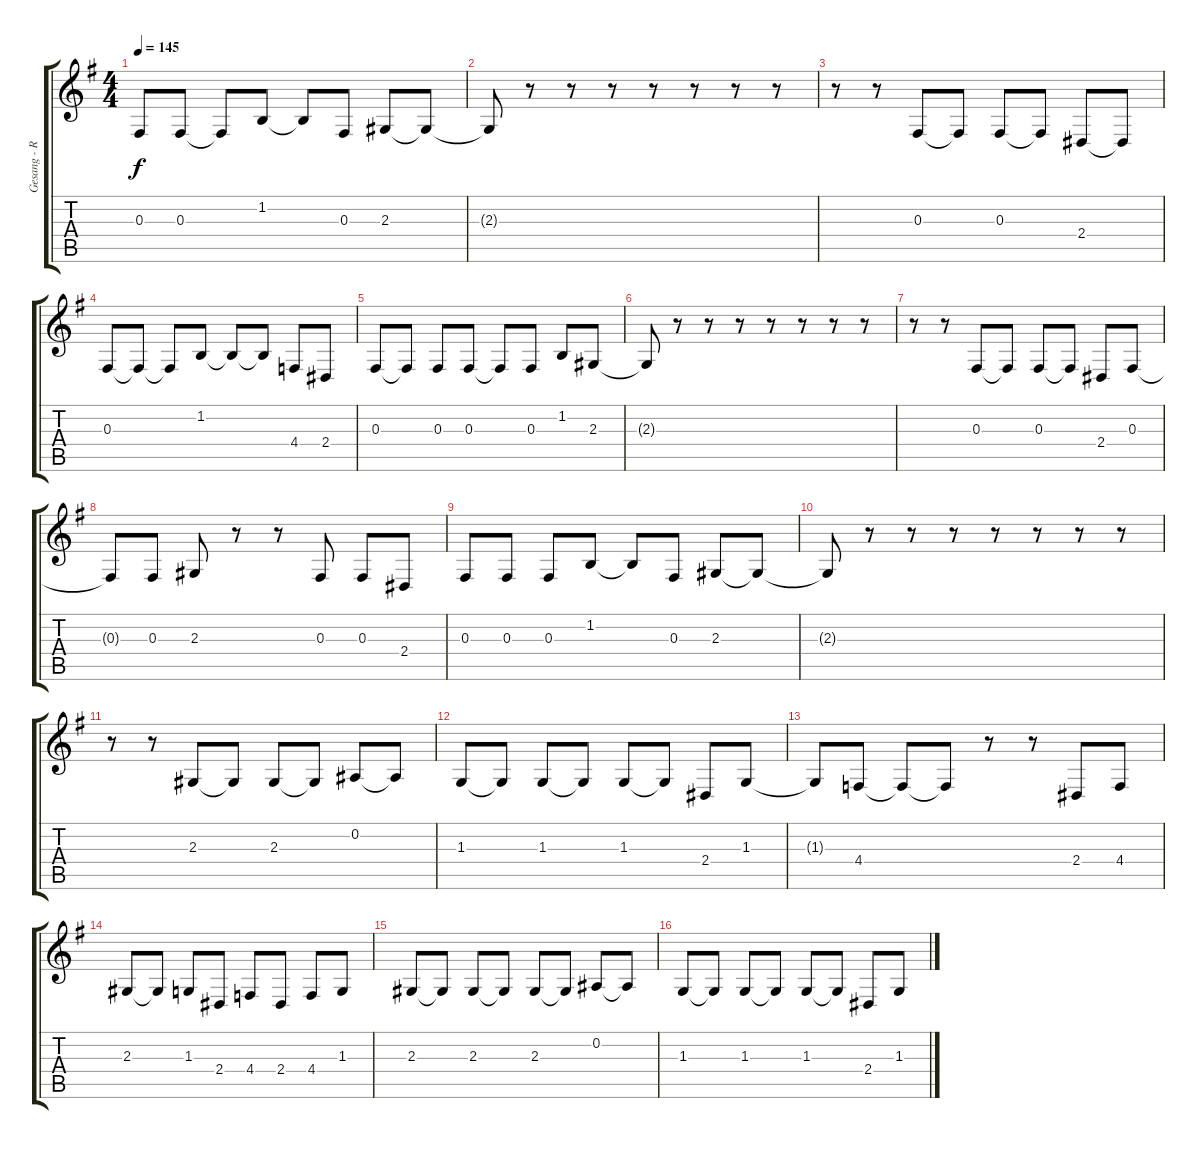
\track ("Gesang - Rodrigo Gonzalez" "Gesang - R") {instrument bassoon}
\staff {score tabs}
\tuning (Eb4 Bb3 Gb3 Db3 Ab2 Eb2) {hide}
\ts (4 4)
\tempo 145
\clef g2
\ks g
0.3.8{dy f} 0.3.8 0.3{t}.8 1.2.8 1.2{t}.8 0.3.8 2.3.8 2.3{t}.8 |
2.3{t}.8 r.8 r.8 r.8 r.8 r.8 r.8 r.8 |
r.8 r.8 0.3.8 0.3{t}.8 0.3.8 0.3{t}.8 2.4.8 2.4{t}.8 |
0.3.8 0.3{t}.8 0.3{t}.8 1.2.8 1.2{t}.8 1.2{t}.8 4.4.8 2.4.8 |
0.3.8 0.3{t}.8 0.3.8 0.3.8 0.3{t}.8 0.3.8 1.2.8 2.3.8 |
2.3{t}.8 r.8 r.8 r.8 r.8 r.8 r.8 r.8 |
r.8 r.8 0.3.8 0.3{t}.8 0.3.8 0.3{t}.8 2.4.8 0.3.8 |
0.3{t}.8 0.3.8 2.3.8 r.8 r.8 0.3.8 0.3.8 2.4.8 |
0.3.8 0.3.8 0.3.8 1.2.8 1.2{t}.8 0.3.8 2.3.8 2.3{t}.8 |
2.3{t}.8 r.8 r.8 r.8 r.8 r.8 r.8 r.8 |
r.8 r.8 2.3.8 2.3{t}.8 2.3.8 2.3{t}.8 0.2.8 0.2{t}.8 |
1.3.8 1.3{t}.8 1.3.8 1.3{t}.8 1.3.8 1.3{t}.8 2.4.8 1.3.8 |
1.3{t}.8 4.4.8 4.4{t}.8 4.4{t}.8 r.8 r.8 2.4.8 4.4.8 |
2.3.8 2.3{t}.8 1.3.8 2.4.8 4.4.8 2.4.8 4.4.8 1.3.8 |
2.3.8 2.3{t}.8 2.3.8 2.3{t}.8 2.3.8 2.3{t}.8 0.2.8 0.2{t}.8 |
1.3.8 1.3{t}.8 1.3.8 1.3{t}.8 1.3.8 1.3{t}.8 2.4.8 1.3.8
